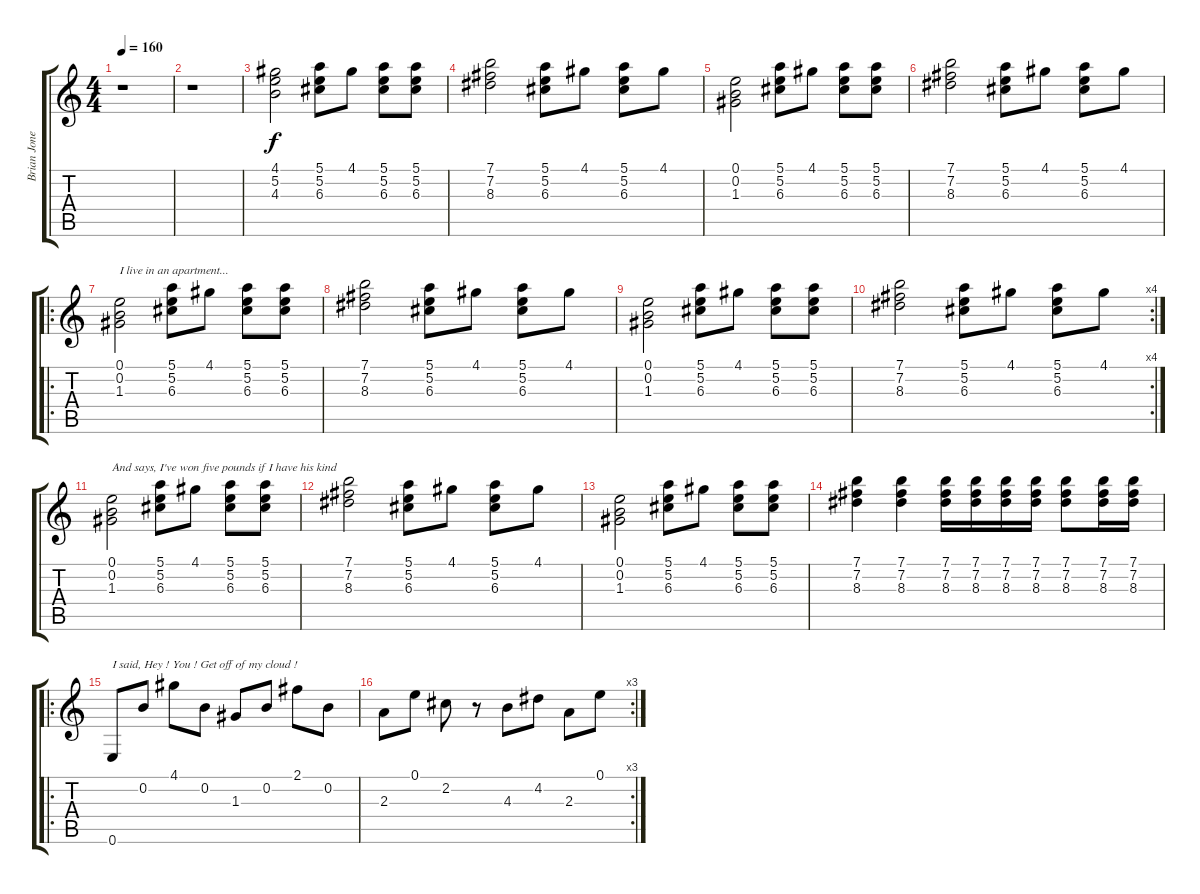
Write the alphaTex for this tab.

\track ("Brian Jones" "Brian Jone") {instrument overdrivenguitar}
\staff {score tabs}
\tuning (E4 B3 G3 D3 A2 E2) {hide}
\ts (4 4)
\tempo 160
\clef g2
\ks c
r.1{dy f instrument overdrivenguitar} |
r.1 |
(4.1 5.2 4.3).2 (5.1 5.2 6.3).8 4.1.8 (5.1 5.2 6.3).8 (5.1 5.2 6.3).8 |
(7.1 7.2 8.3).2 (5.1 5.2 6.3).8 4.1.8 (5.1 5.2 6.3).8 4.1.8 |
(0.1 0.2 1.3).2 (5.1 5.2 6.3).8 4.1.8 (5.1 5.2 6.3).8 (5.1 5.2 6.3).8 |
(7.1 7.2 8.3).2 (5.1 5.2 6.3).8 4.1.8 (5.1 5.2 6.3).8 4.1.8 |
\ro
(0.1 0.2 1.3).2{txt "I live in an apartment..."} (5.1 5.2 6.3).8 4.1.8 (5.1 5.2 6.3).8 (5.1 5.2 6.3).8 |
(7.1 7.2 8.3).2 (5.1 5.2 6.3).8 4.1.8 (5.1 5.2 6.3).8 4.1.8 |
(0.1 0.2 1.3).2 (5.1 5.2 6.3).8 4.1.8 (5.1 5.2 6.3).8 (5.1 5.2 6.3).8 |
\rc 4
(7.1 7.2 8.3).2 (5.1 5.2 6.3).8 4.1.8 (5.1 5.2 6.3).8 4.1.8 |
(0.1 0.2 1.3).2{txt "And says, I've won five pounds if I have his kind"} (5.1 5.2 6.3).8 4.1.8 (5.1 5.2 6.3).8 (5.1 5.2 6.3).8 |
(7.1 7.2 8.3).2 (5.1 5.2 6.3).8 4.1.8 (5.1 5.2 6.3).8 4.1.8 |
(0.1 0.2 1.3).2 (5.1 5.2 6.3).8 4.1.8 (5.1 5.2 6.3).8 (5.1 5.2 6.3).8 |
(7.1 7.2 8.3).4 (7.1 7.2 8.3).4 (7.1 7.2 8.3).16 (7.1 7.2 8.3).16 (7.1 7.2 8.3).16 (7.1 7.2 8.3).16 (7.1 7.2 8.3).8 (7.1 7.2 8.3).16 (7.1 7.2 8.3).16 |
\ro
0.6.8{txt "I said, Hey ! You ! Get off of my cloud !"} 0.2.8 4.1.8 0.2.8 1.3.8 0.2.8 2.1.8 0.2.8 |
\rc 3
2.3.8 0.1.8 2.2.8 r.8 4.3.8 4.2.8 2.3.8 0.1.8
